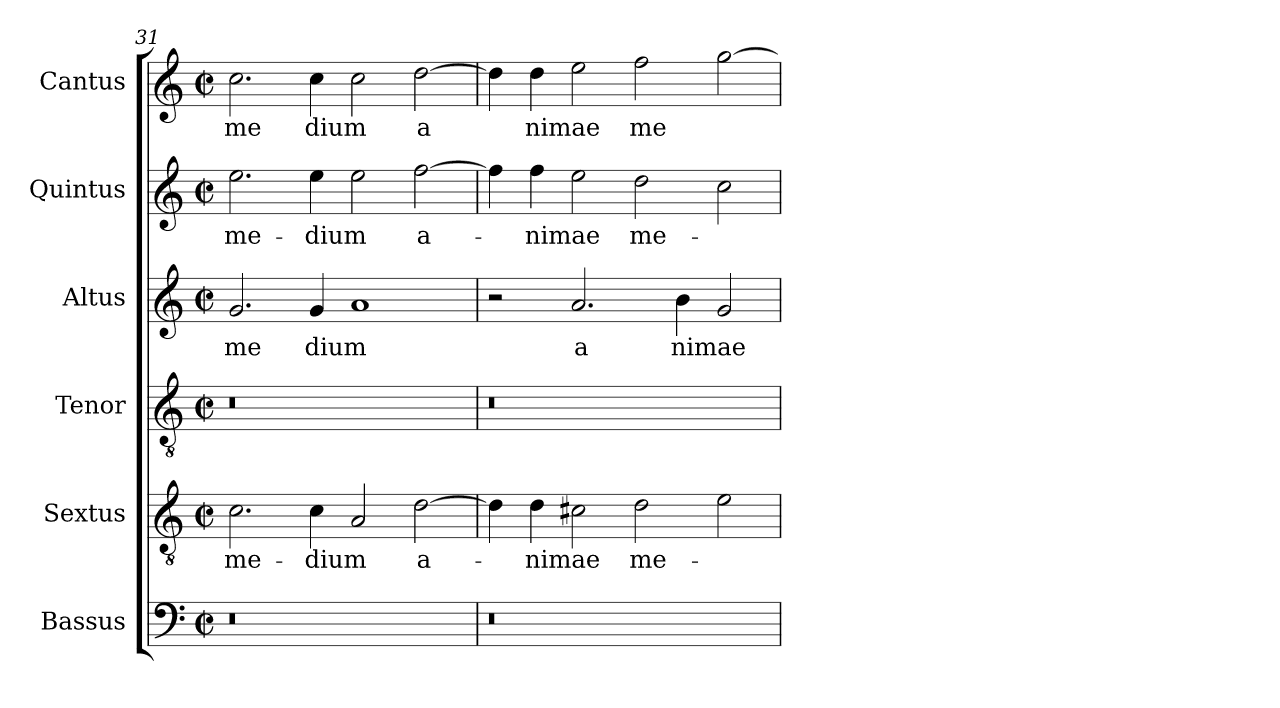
**kern	**kern	**text	**kern	**kern	**text	**kern	**text	**kern	**text
*part6	*part5	*part5	*part4	*part3	*part3	*part2	*part2	*part1	*part1
*staff6	*staff5	*staff5	*staff4	*staff3	*staff3	*staff2	*staff2	*staff1	*staff1
*I"Bassus	*I"Sextus	*	*I"Tenor	*I"Altus	*	*I"Quintus	*	*I"Cantus	*
!!LO:PB:g=z
*clefF4	*clefGv2	*	*clefGv2	*clefG2	*	*clefG2	*	*clefG2	*
*M2/2	*M2/2	*	*M2/2	*M2/2	*	*M2/2	*	*M2/2	*
*met(c|)	*met(c|)	*	*met(c|)	*met(c|)	*	*met(c|)	*	*met(c|)	*
=31	=31	=31	=31	=31	=31	=31	=31	=31	=31
!	!	!LO:LY:b:cj	!	!	!LO:LY:b:cj	!	!LO:LY:b:cj	!	!LO:LY:b:cj
0r	2.c\	-me-	0r	2.g/	me	2.ee\	-me-	2.cc\	-me
!	!	!LO:LY:b	!	!	!LO:LY:b	!	!LO:LY:b	!	!LO:LY:b
.	4c\	-dium	.	4g/	dium	4ee\	-dium	4cc\	dium
.	2A/	.	.	1a	.	2ee\	.	2cc\	.
!	!	!LO:LY:b:cj	!	!	!	!	!LO:LY:b:cj	!	!LO:LY:b:cj
.	[>2d\	a-	.	.	.	[>2ff\	a-	[>2dd\	a
=32	=32	=32	=32	=32	=32	=32	=32	=32	=32
0r	4d\]	.	0r	2r	.	4ff\]	.	4dd\]	.
!	!	!LO:LY:b	!	!	!	!	!LO:LY:b	!	!LO:LY:b
.	4d\	-nimae	.	.	.	4ff\	-nimae	4dd\	nimae
!	!	!	!	!	!LO:LY:b:cj	!	!	!	!
.	2c#X\	.	.	2.a/	a	2ee\	.	2ee\	.
!	!	!LO:LY:b	!	!	!	!	!LO:LY:b	!	!LO:LY:b
.	2d\	me-	.	.	.	2dd\	me-	2ff\	me
!	!	!	!	!	!LO:LY:b	!	!	!	!
.	.	.	.	4b\	nimae	.	.	.	.
.	2e\	.	.	2g/	.	2cc\	.	[>2gg\	.
=	=	=	=	=	=	=	=	=	=
*-	*-	*-	*-	*-	*-	*-	*-	*-	*-
